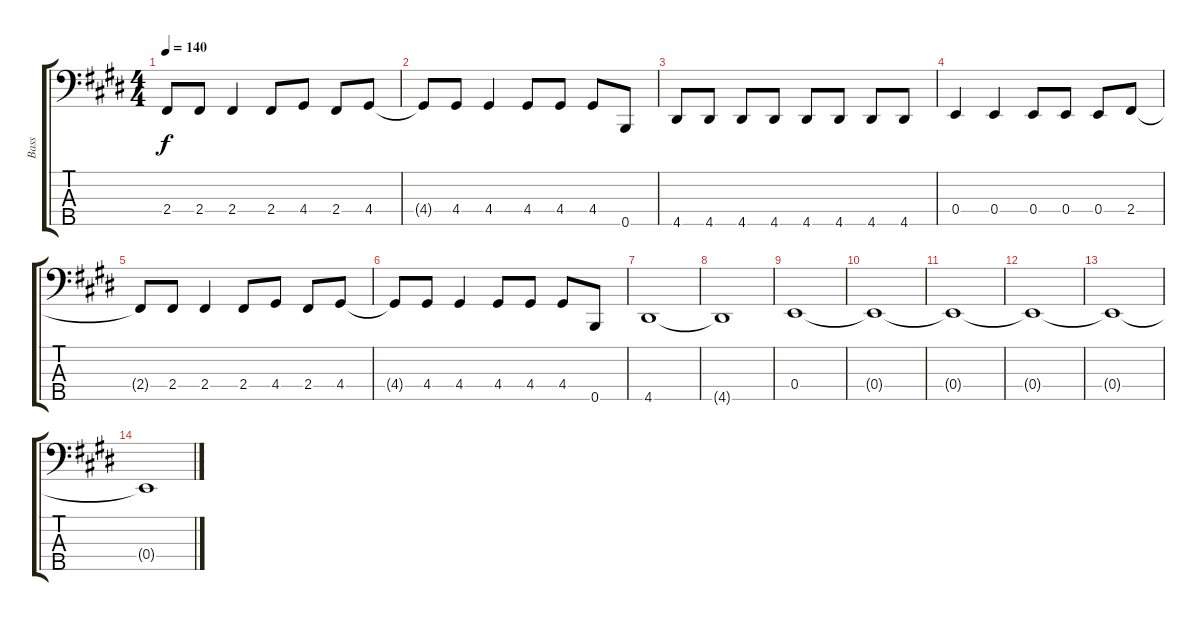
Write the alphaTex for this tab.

\track ("Bass" "Bass") {instrument electricbassfinger}
\staff {score tabs}
\tuning (G2 D2 A1 E1 B0) {hide}
\ts (4 4)
\tempo 140
\clef f4
\ks e
2.4{t}.8{dy f} 2.4.8 2.4.4 2.4.8 4.4.8 2.4.8 4.4.8 |
4.4{t}.8 4.4.8 4.4.4 4.4.8 4.4.8 4.4.8 0.5.8 |
4.5.8 4.5.8 4.5.8 4.5.8 4.5.8 4.5.8 4.5.8 4.5.8 |
0.4.4 0.4.4 0.4.8 0.4.8 0.4.8 2.4.8 |
2.4{t}.8 2.4.8 2.4.4 2.4.8 4.4.8 2.4.8 4.4.8 |
4.4{t}.8 4.4.8 4.4.4 4.4.8 4.4.8 4.4.8 0.5.8 |
4.5.1 |
4.5{t}.1 |
0.4.1 |
0.4{t}.1 |
0.4{t}.1 |
0.4{t}.1 |
0.4{t}.1 |
0.4{t}.1
